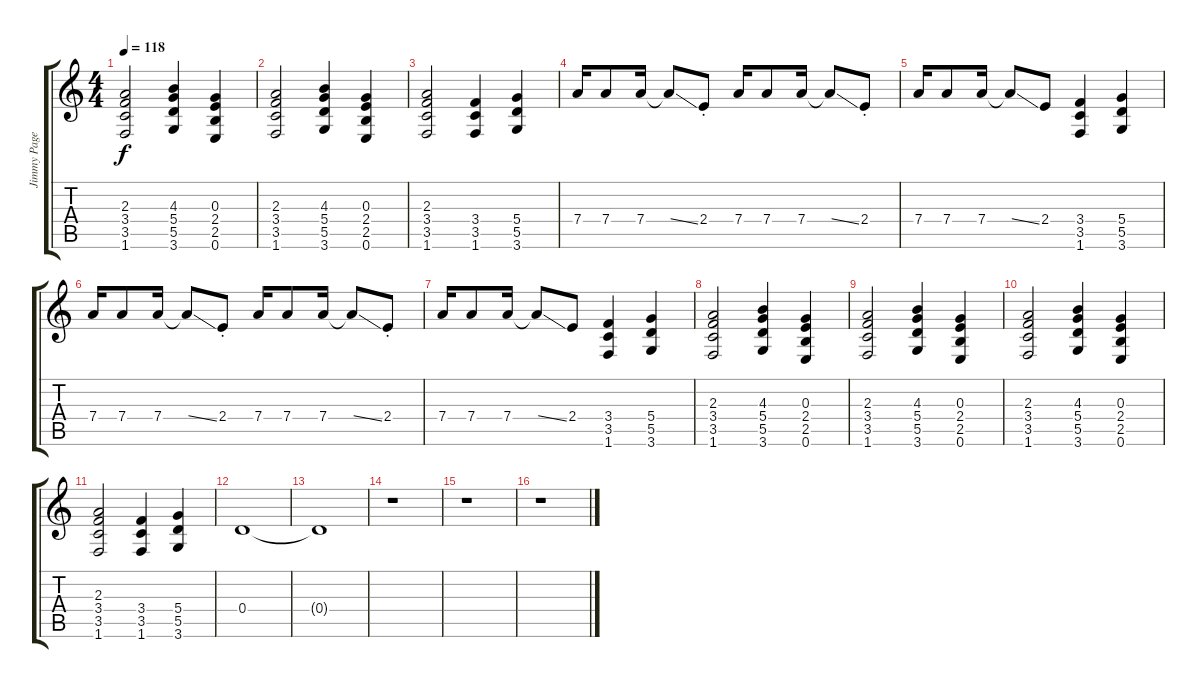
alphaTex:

\track ("Jimmy Page (Guitarra)" "Jimmy Page") {instrument overdrivenguitar}
\staff {score tabs}
\tuning (E4 B3 G3 D3 A2 E2) {hide}
\ts (4 4)
\tempo 118
\clef g2
\ks c
(2.3 3.4 3.5 1.6).2{dy f} (4.3 5.4 5.5 3.6).4 (0.3 2.4 2.5 0.6).4 |
(2.3 3.4 3.5 1.6).2 (4.3 5.4 5.5 3.6).4 (0.3 2.4 2.5 0.6).4 |
(2.3 3.4 3.5 1.6).2 (3.4 3.5 1.6).4 (5.4 5.5 3.6).4 |
7.4.16{volume 14} 7.4.8 7.4.16 7.4{ss t}.8 2.4{st}.8 7.4.16 7.4.8 7.4.16 7.4{ss t}.8 2.4{st}.8 |
7.4.16 7.4.8 7.4.16 7.4{ss t}.8 2.4.8 (3.4 3.5 1.6).4 (5.4 5.5 3.6).4 |
7.4.16 7.4.8 7.4.16 7.4{ss t}.8 2.4{st}.8 7.4.16 7.4.8 7.4.16 7.4{ss t}.8 2.4{st}.8 |
7.4.16 7.4.8 7.4.16 7.4{ss t}.8 2.4.8 (3.4 3.5 1.6).4 (5.4 5.5 3.6).4 |
(2.3 3.4 3.5 1.6).2{volume 10} (4.3 5.4 5.5 3.6).4 (0.3 2.4 2.5 0.6).4 |
(2.3 3.4 3.5 1.6).2 (4.3 5.4 5.5 3.6).4 (0.3 2.4 2.5 0.6).4 |
(2.3 3.4 3.5 1.6).2 (4.3 5.4 5.5 3.6).4 (0.3 2.4 2.5 0.6).4 |
(2.3 3.4 3.5 1.6).2 (3.4 3.5 1.6).4 (5.4 5.5 3.6).4 |
0.4.1 |
0.4{t}.1 |
r.1 |
r.1 |
r.1
